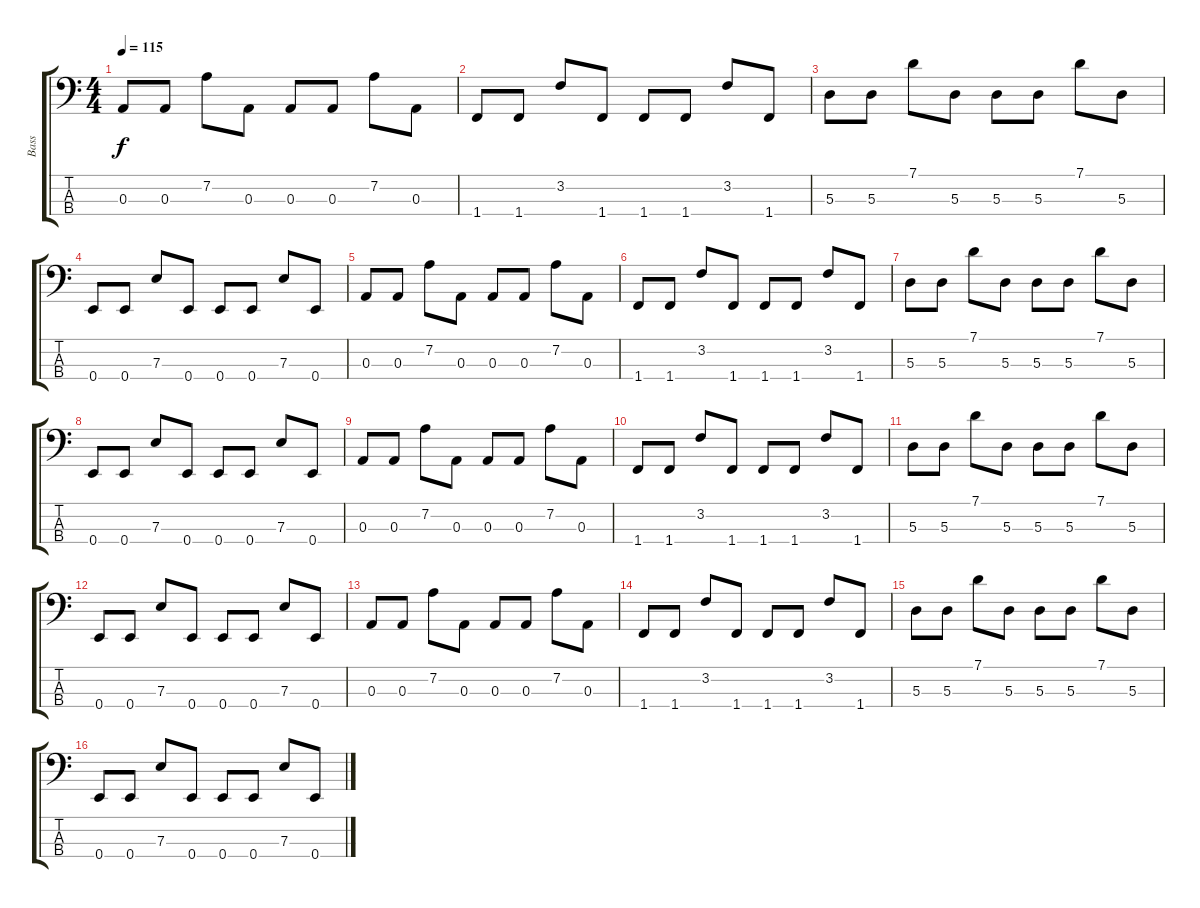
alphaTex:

\track ("Bass" "Bass") {instrument electricbassfinger}
\staff {score tabs}
\tuning (G2 D2 A1 E1) {hide}
\ts (4 4)
\tempo 115
\clef f4
\ks c
0.3.8{dy f} 0.3.8 7.2.8 0.3.8 0.3.8 0.3.8 7.2.8 0.3.8 |
1.4.8 1.4.8 3.2.8 1.4.8 1.4.8 1.4.8 3.2.8 1.4.8 |
5.3.8 5.3.8 7.1.8 5.3.8 5.3.8 5.3.8 7.1.8 5.3.8 |
0.4.8 0.4.8 7.3.8 0.4.8 0.4.8 0.4.8 7.3.8 0.4.8 |
0.3.8 0.3.8 7.2.8 0.3.8 0.3.8 0.3.8 7.2.8 0.3.8 |
1.4.8 1.4.8 3.2.8 1.4.8 1.4.8 1.4.8 3.2.8 1.4.8 |
5.3.8 5.3.8 7.1.8 5.3.8 5.3.8 5.3.8 7.1.8 5.3.8 |
0.4.8 0.4.8 7.3.8 0.4.8 0.4.8 0.4.8 7.3.8 0.4.8 |
0.3.8 0.3.8 7.2.8 0.3.8 0.3.8 0.3.8 7.2.8 0.3.8 |
1.4.8 1.4.8 3.2.8 1.4.8 1.4.8 1.4.8 3.2.8 1.4.8 |
5.3.8 5.3.8 7.1.8 5.3.8 5.3.8 5.3.8 7.1.8 5.3.8 |
0.4.8 0.4.8 7.3.8 0.4.8 0.4.8 0.4.8 7.3.8 0.4.8 |
0.3.8 0.3.8 7.2.8 0.3.8 0.3.8 0.3.8 7.2.8 0.3.8 |
1.4.8 1.4.8 3.2.8 1.4.8 1.4.8 1.4.8 3.2.8 1.4.8 |
5.3.8 5.3.8 7.1.8 5.3.8 5.3.8 5.3.8 7.1.8 5.3.8 |
0.4.8 0.4.8 7.3.8 0.4.8 0.4.8 0.4.8 7.3.8 0.4.8
